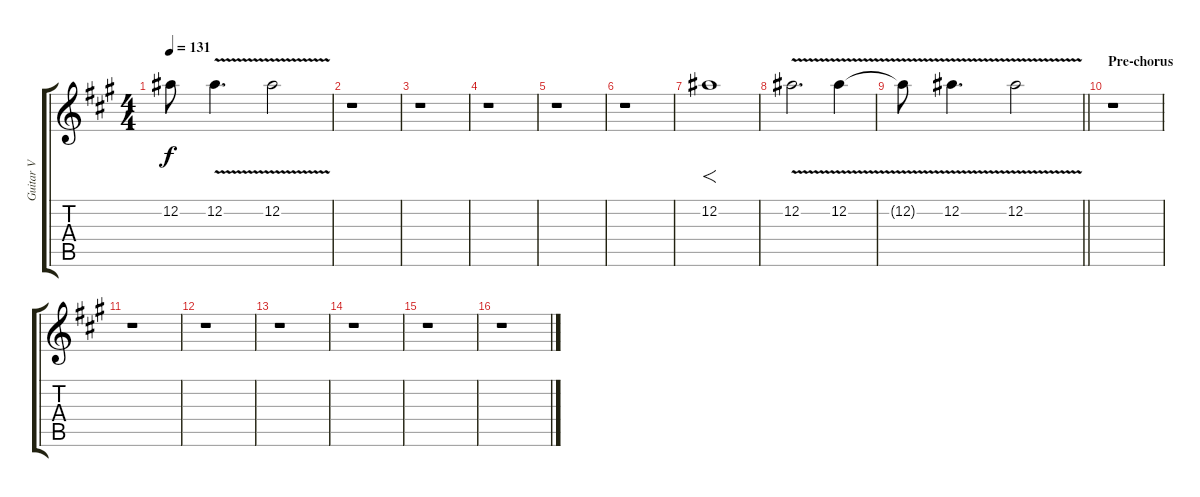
\track ("Guitar V" "Guitar V") {instrument distortionguitar}
\staff {score tabs}
\tuning (Eb4 Bb3 Gb3 Db3 Ab2 Eb2) {hide}
\ts (4 4)
\tempo 131
\clef g2
\ks f#minor
12.2{t}.8{dy f} 12.2{v}.4{d} 12.2{v}.2 |
r.1 |
r.1 |
r.1 |
r.1 |
r.1 |
12.2.1{f} |
12.2{v}.2{d} 12.2{v}.4 |
\barLineRight lightlight
12.2{t}.8 12.2{v}.4{d} 12.2{v}.2 |
\section ("" "Pre-chorus")
r.1 |
r.1 |
r.1 |
r.1 |
r.1 |
r.1 |
r.1
